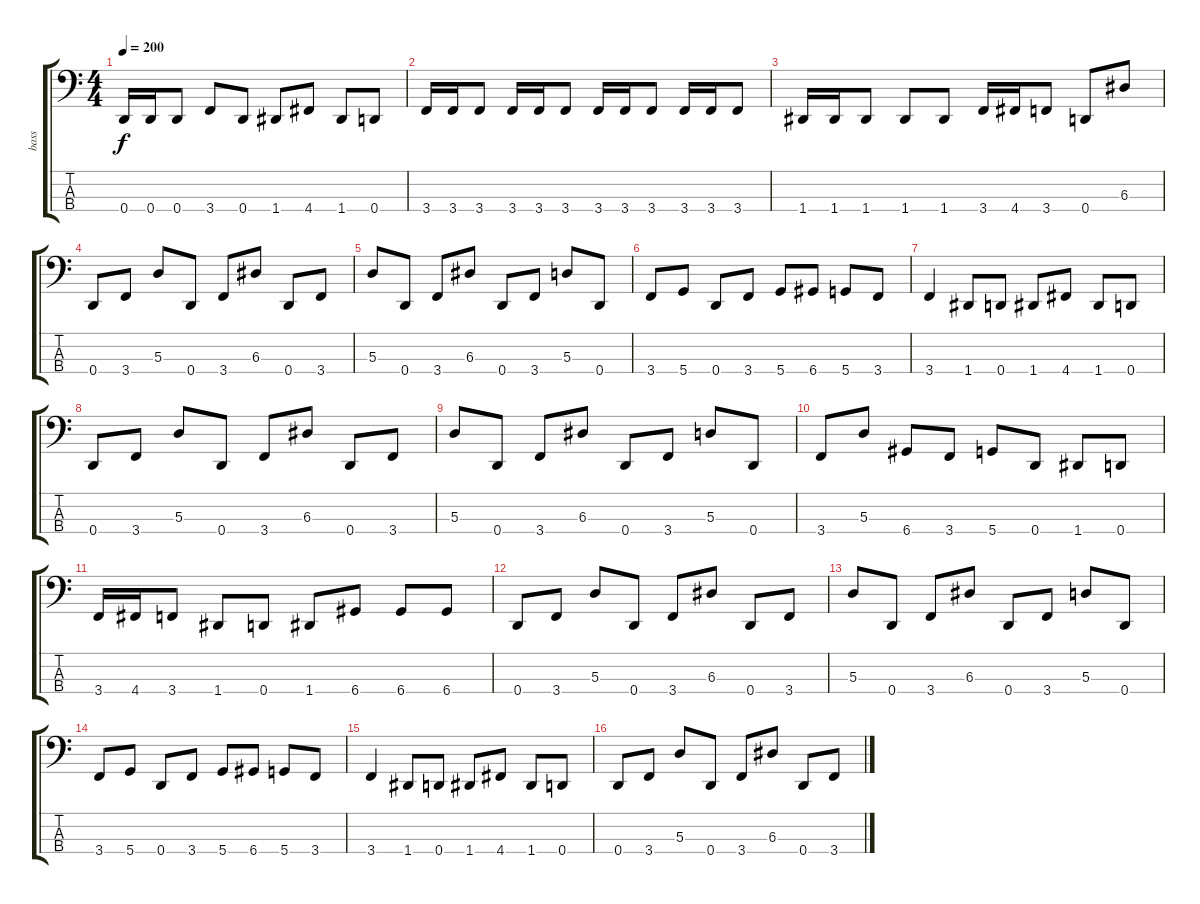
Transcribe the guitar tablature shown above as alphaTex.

\track ("bass" "bass") {instrument electricbasspick}
\staff {score tabs}
\tuning (G2 D2 A1 D1) {hide}
\ts (4 4)
\tempo 200
\clef f4
\ks c
0.4.16{dy f} 0.4.16 0.4.8 3.4.8 0.4.8 1.4.8 4.4.8 1.4.8 0.4.8 |
3.4.16 3.4.16 3.4.8 3.4.16 3.4.16 3.4.8 3.4.16 3.4.16 3.4.8 3.4.16 3.4.16 3.4.8 |
1.4.16 1.4.16 1.4.8 1.4.8 1.4.8 3.4.16 4.4.16 3.4.8 0.4.8 6.3.8 |
\section ("" "")
0.4.8 3.4.8 5.3.8 0.4.8 3.4.8 6.3.8 0.4.8 3.4.8 |
5.3.8 0.4.8 3.4.8 6.3.8 0.4.8 3.4.8 5.3.8 0.4.8 |
3.4.8 5.4.8 0.4.8 3.4.8 5.4.8 6.4.8 5.4.8 3.4.8 |
3.4.4 1.4.8 0.4.8 1.4.8 4.4.8 1.4.8 0.4.8 |
0.4.8 3.4.8 5.3.8 0.4.8 3.4.8 6.3.8 0.4.8 3.4.8 |
5.3.8 0.4.8 3.4.8 6.3.8 0.4.8 3.4.8 5.3.8 0.4.8 |
3.4.8 5.3.8 6.4.8 3.4.8 5.4.8 0.4.8 1.4.8 0.4.8 |
3.4.16 4.4.16 3.4.8 1.4.8 0.4.8 1.4.8 6.4.8 6.4.8 6.4.8 |
0.4.8 3.4.8 5.3.8 0.4.8 3.4.8 6.3.8 0.4.8 3.4.8 |
5.3.8 0.4.8 3.4.8 6.3.8 0.4.8 3.4.8 5.3.8 0.4.8 |
3.4.8 5.4.8 0.4.8 3.4.8 5.4.8 6.4.8 5.4.8 3.4.8 |
3.4.4 1.4.8 0.4.8 1.4.8 4.4.8 1.4.8 0.4.8 |
0.4.8 3.4.8 5.3.8 0.4.8 3.4.8 6.3.8 0.4.8 3.4.8
